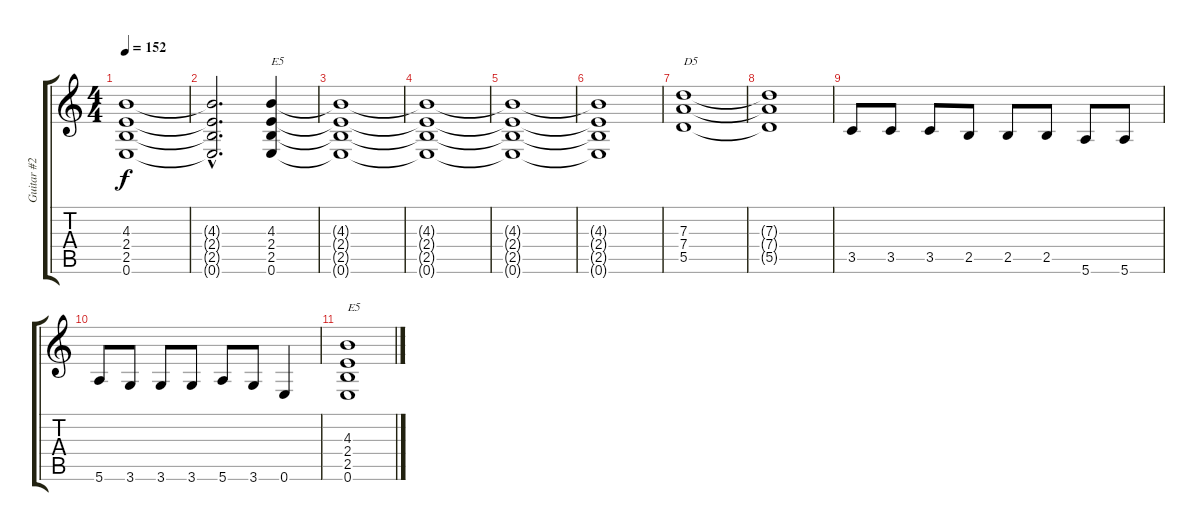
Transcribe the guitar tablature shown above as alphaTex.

\track ("Guitar #2" "Guitar #2") {instrument distortionguitar}
\staff {score tabs}
\tuning (E4 B3 G3 D3 A2 E2) {hide}
\ts (4 4)
\tempo 152
\clef g2
\ks c
(4.3{t} 2.4{t} 2.5{t} 0.6{t}).1{dy f} |
(4.3{hac t} 2.4{hac t} 2.5{hac t} 0.6{hac t}).2{d} (4.3 2.4 2.5 0.6).4{txt "E5"} |
(4.3{t} 2.4{t} 2.5{t} 0.6{t}).1 |
(4.3{t} 2.4{t} 2.5{t} 0.6{t}).1 |
(4.3{t} 2.4{t} 2.5{t} 0.6{t}).1 |
(4.3{t} 2.4{t} 2.5{t} 0.6{t}).1 |
(7.3 7.4 5.5).1{txt "D5"} |
(7.3{t} 7.4{t} 5.5{t}).1 |
3.5.8 3.5.8 3.5.8 2.5.8 2.5.8 2.5.8 5.6.8 5.6.8 |
5.6.8 3.6.8 3.6.8 3.6.8 5.6.8 3.6.8 0.6.4 |
(4.3 2.4 2.5 0.6).1{txt "E5"}
